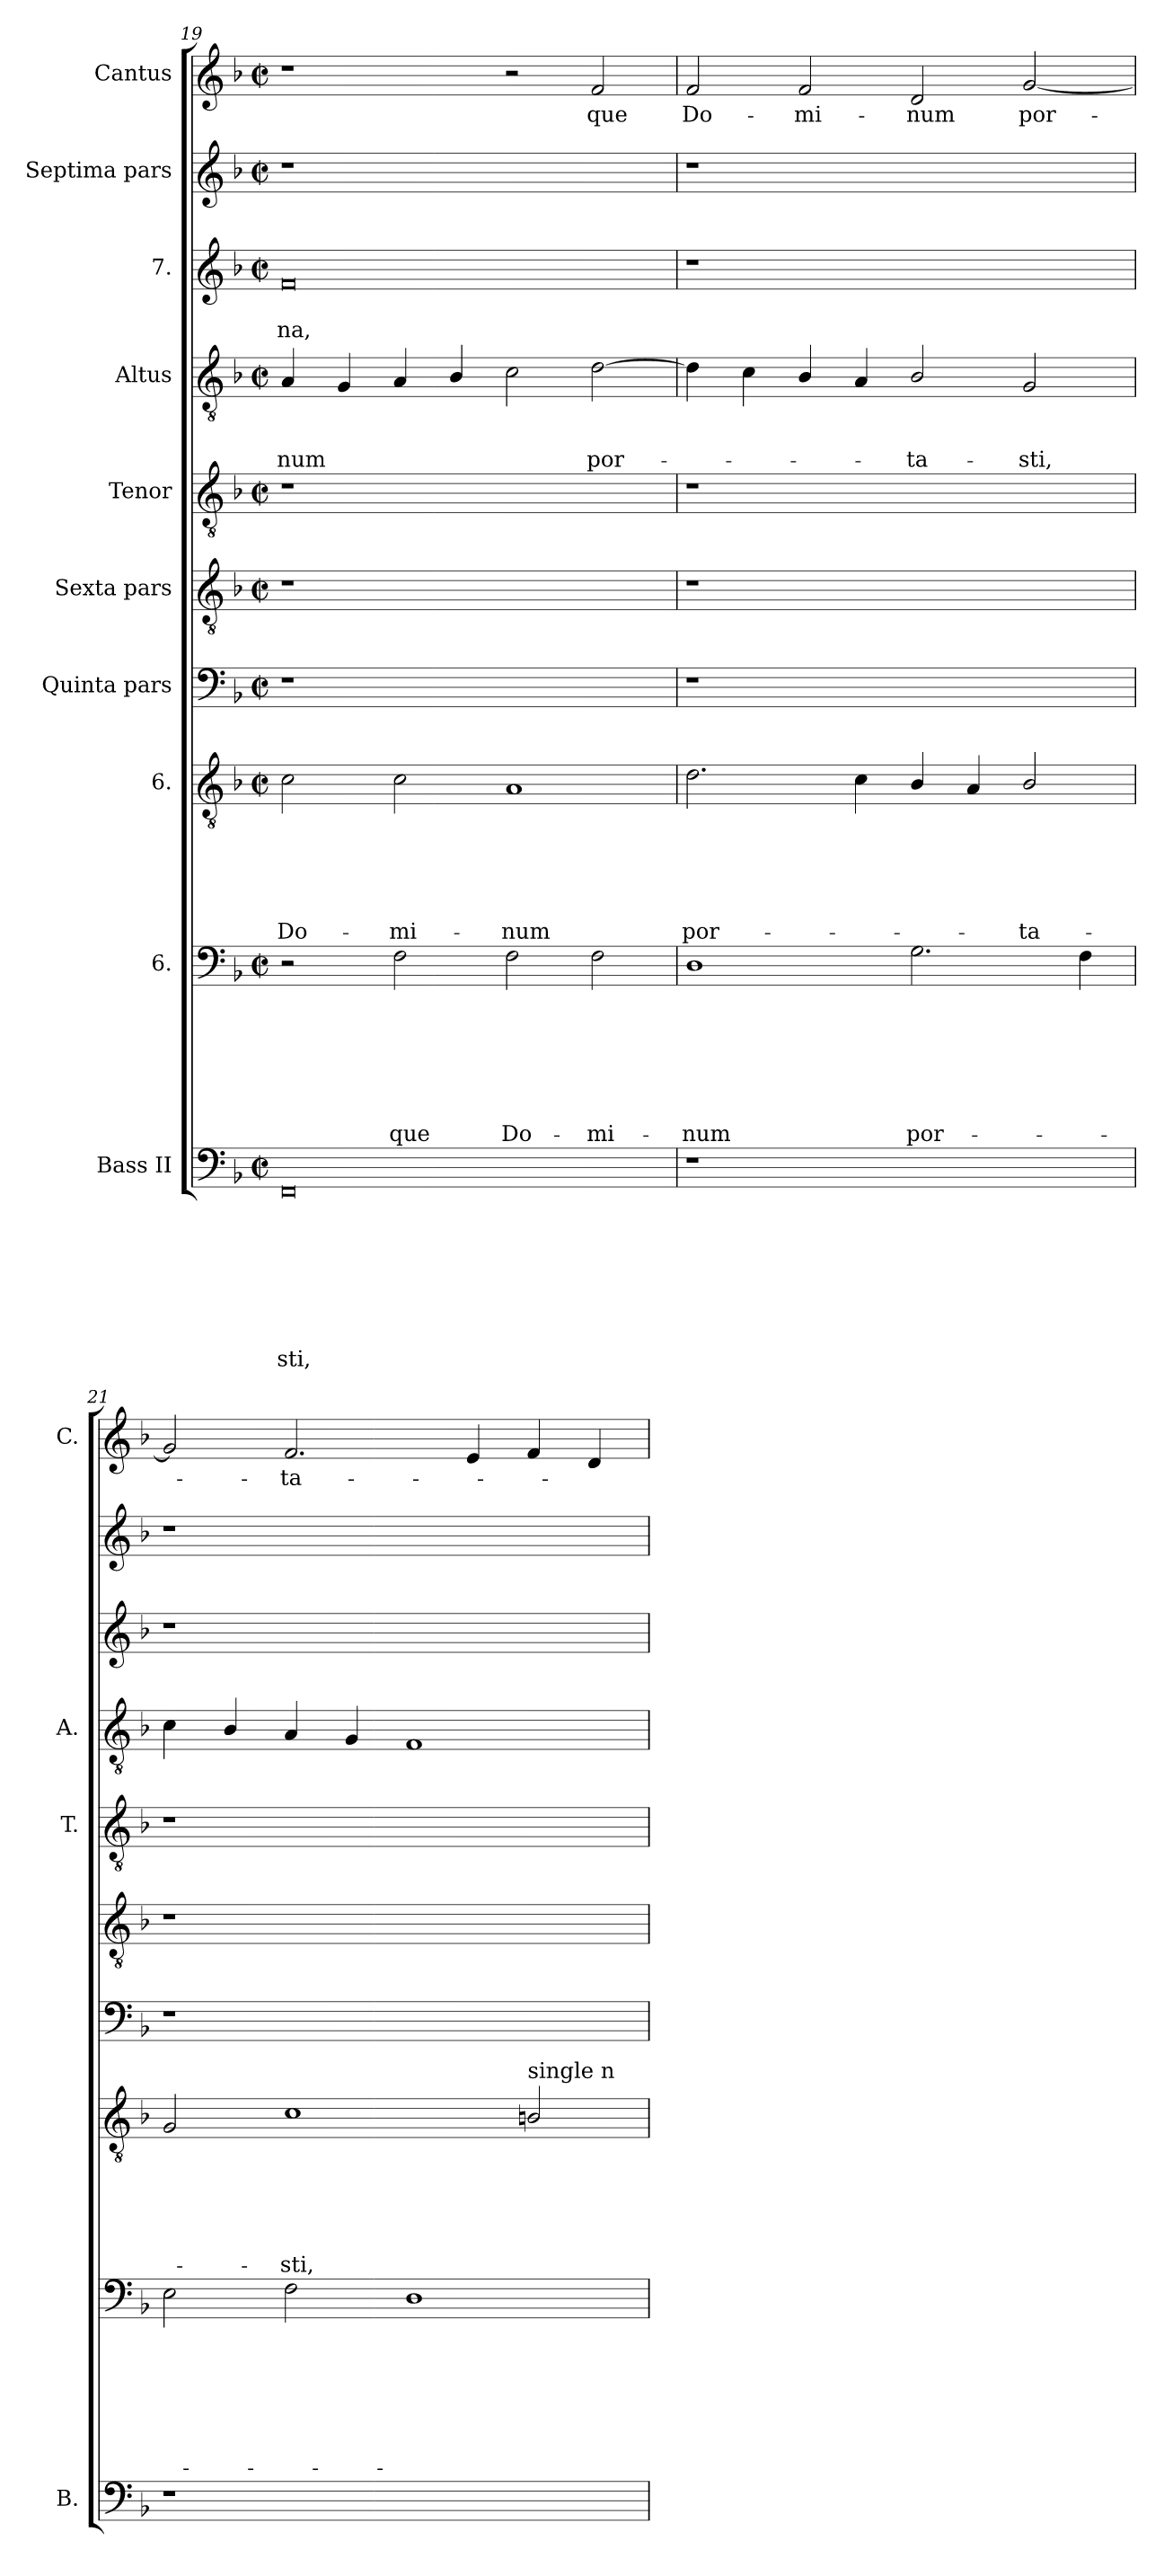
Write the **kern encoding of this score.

**kern	**text	**text	**text	**text	**text	**text	**text	**text	**kern	**text	**text	**text	**text	**text	**text	**text	**kern	**text	**text	**text	**text	**text	**text	**kern	**kern	**kern	**kern	**text	**text	**text	**kern	**text	**text	**kern	**kern	**text
*part10	*part10	*part10	*part10	*part10	*part10	*part10	*part10	*part10	*part9	*part9	*part9	*part9	*part9	*part9	*part9	*part9	*part8	*part8	*part8	*part8	*part8	*part8	*part8	*part7	*part6	*part5	*part4	*part4	*part4	*part4	*part3	*part3	*part3	*part2	*part1	*part1
*staff10	*staff10	*staff10	*staff10	*staff10	*staff10	*staff10	*staff10	*staff10	*staff9	*staff9	*staff9	*staff9	*staff9	*staff9	*staff9	*staff9	*staff8	*staff8	*staff8	*staff8	*staff8	*staff8	*staff8	*staff7	*staff6	*staff5	*staff4	*staff4	*staff4	*staff4	*staff3	*staff3	*staff3	*staff2	*staff1	*staff1
*I"Bass II	*	*	*	*	*	*	*	*	*I"6.	*	*	*	*	*	*	*	*I"6.	*	*	*	*	*	*	*I"Quinta pars	*I"Sexta pars	*I"Tenor	*I"Altus	*	*	*	*I"7.	*	*	*I"Septima pars	*I"Cantus	*
*I'B.	*	*	*	*	*	*	*	*	*	*	*	*	*	*	*	*	*	*	*	*	*	*	*	*	*	*I'T.	*I'A.	*	*	*	*	*	*	*	*I'C.	*
*clefF4	*	*	*	*	*	*	*	*	*clefF4	*	*	*	*	*	*	*	*clefGv2	*	*	*	*	*	*	*clefF4	*clefGv2	*clefGv2	*clefGv2	*	*	*	*clefG2	*	*	*clefG2	*clefG2	*
*k[b-]	*	*	*	*	*	*	*	*	*k[b-]	*	*	*	*	*	*	*	*k[b-]	*	*	*	*	*	*	*k[b-]	*k[b-]	*k[b-]	*k[b-]	*	*	*	*k[b-]	*	*	*k[b-]	*k[b-]	*
*F:	*	*	*	*	*	*	*	*	*F:	*	*	*	*	*	*	*	*F:	*	*	*	*	*	*	*F:	*F:	*F:	*F:	*	*	*	*F:	*	*	*F:	*F:	*
*M2/2	*	*	*	*	*	*	*	*	*M2/2	*	*	*	*	*	*	*	*M2/2	*	*	*	*	*	*	*M2/2	*M2/2	*M2/2	*M2/2	*	*	*	*M2/2	*	*	*M2/2	*M2/2	*
*met(c|)	*	*	*	*	*	*	*	*	*met(c|)	*	*	*	*	*	*	*	*met(c|)	*	*	*	*	*	*	*met(c|)	*met(c|)	*met(c|)	*met(c|)	*	*	*	*met(c|)	*	*	*met(c|)	*met(c|)	*
=19	=19	=19	=19	=19	=19	=19	=19	=19	=19	=19	=19	=19	=19	=19	=19	=19	=19	=19	=19	=19	=19	=19	=19	=19	=19	=19	=19	=19	=19	=19	=19	=19	=19	=19	=19	=19
!	!	!	!	!	!	!	!	!LO:LY:b	!	!	!	!	!	!	!	!	!	!	!	!	!	!	!LO:LY:b	!	!	!	!	!	!	!LO:LY:b	!	!	!LO:LY:b	!	!	!
0FF	.	.	.	.	.	.	.	-sti,	2r	.	.	.	.	.	.	.	2c\	.	.	.	.	.	Do-	1r	1r	1r	4A/	.	.	-num	0f	.	-na,	1r	1r	.
.	.	.	.	.	.	.	.	.	.	.	.	.	.	.	.	.	.	.	.	.	.	.	.	.	.	.	4G/	.	.	.	.	.	.	.	.	.
!	!	!	!	!	!	!	!	!	!	!	!	!	!	!	!	!LO:LY:b	!	!	!	!	!	!	!LO:LY:b	!	!	!	!	!	!	!	!	!	!	!	!	!
.	.	.	.	.	.	.	.	.	2F\	.	.	.	.	.	.	que	2c\	.	.	.	.	.	-mi-	.	.	.	4A/	.	.	.	.	.	.	.	.	.
.	.	.	.	.	.	.	.	.	.	.	.	.	.	.	.	.	.	.	.	.	.	.	.	.	.	.	4B-/	.	.	.	.	.	.	.	.	.
!	!	!	!	!	!	!	!	!	!	!	!	!	!	!	!	!LO:LY:b	!	!	!	!	!	!	!LO:LY:b	!	!	!	!	!	!	!	!	!	!	!	!	!
.	.	.	.	.	.	.	.	.	2F\	.	.	.	.	.	.	Do-	1A	.	.	.	.	.	-num	1ryy	1ryy	1ryy	2c\	.	.	.	.	.	.	1ryy	2r	.
!	!	!	!	!	!	!	!	!	!	!	!	!	!	!	!	!LO:LY:b	!	!	!	!	!	!	!	!	!	!	!	!	!	!LO:LY:b	!	!	!	!	!	!LO:LY:b
.	.	.	.	.	.	.	.	.	2F\	.	.	.	.	.	.	-mi-	.	.	.	.	.	.	.	.	.	.	[>2d\	.	.	por-	.	.	.	.	2f/	que
=20	=20	=20	=20	=20	=20	=20	=20	=20	=20	=20	=20	=20	=20	=20	=20	=20	=20	=20	=20	=20	=20	=20	=20	=20	=20	=20	=20	=20	=20	=20	=20	=20	=20	=20	=20	=20
!	!	!	!	!	!	!	!	!	!	!	!	!	!	!	!	!LO:LY:b	!	!	!	!	!	!	!LO:LY:b	!	!	!	!	!	!	!	!	!	!	!	!	!LO:LY:b
1r	.	.	.	.	.	.	.	.	1D	.	.	.	.	.	.	-num	2.d\	.	.	.	.	.	por-	1r	1r	1r	4d\]	.	.	.	1r	.	.	1r	2f/	Do-
.	.	.	.	.	.	.	.	.	.	.	.	.	.	.	.	.	.	.	.	.	.	.	.	.	.	.	4c\	.	.	.	.	.	.	.	.	.
!	!	!	!	!	!	!	!	!	!	!	!	!	!	!	!	!	!	!	!	!	!	!	!	!	!	!	!	!	!	!	!	!	!	!	!	!LO:LY:b
.	.	.	.	.	.	.	.	.	.	.	.	.	.	.	.	.	.	.	.	.	.	.	.	.	.	.	4B-/	.	.	.	.	.	.	.	2f/	-mi-
.	.	.	.	.	.	.	.	.	.	.	.	.	.	.	.	.	4c\	.	.	.	.	.	.	.	.	.	4A/	.	.	.	.	.	.	.	.	.
!	!	!	!	!	!	!	!	!	!	!	!	!	!	!	!	!LO:LY:b	!	!	!	!	!	!	!	!	!	!	!	!	!	!LO:LY:b	!	!	!	!	!	!LO:LY:b
1ryy	.	.	.	.	.	.	.	.	2.G\	.	.	.	.	.	.	por-	4B-/	.	.	.	.	.	.	1ryy	1ryy	1ryy	2B-/	.	.	-ta-	1ryy	.	.	1ryy	2d/	-num
.	.	.	.	.	.	.	.	.	.	.	.	.	.	.	.	.	4A/	.	.	.	.	.	.	.	.	.	.	.	.	.	.	.	.	.	.	.
!	!	!	!	!	!	!	!	!	!	!	!	!	!	!	!	!	!	!	!	!	!	!	!LO:LY:b	!	!	!	!	!	!	!LO:LY:b	!	!	!	!	!	!LO:LY:b
.	.	.	.	.	.	.	.	.	.	.	.	.	.	.	.	.	2B-/	.	.	.	.	.	-ta-	.	.	.	2G/	.	.	-sti,	.	.	.	.	[<2g/	por-
.	.	.	.	.	.	.	.	.	4F\	.	.	.	.	.	.	.	.	.	.	.	.	.	.	.	.	.	.	.	.	.	.	.	.	.	.	.
!!LO:PB:g=z
=21	=21	=21	=21	=21	=21	=21	=21	=21	=21	=21	=21	=21	=21	=21	=21	=21	=21	=21	=21	=21	=21	=21	=21	=21	=21	=21	=21	=21	=21	=21	=21	=21	=21	=21	=21	=21
1r	.	.	.	.	.	.	.	.	2E\	.	.	.	.	.	.	.	2G/	.	.	.	.	.	.	1r	1r	1r	4c\	.	.	.	1r	.	.	1r	2g/]	.
.	.	.	.	.	.	.	.	.	.	.	.	.	.	.	.	.	.	.	.	.	.	.	.	.	.	.	4B-/	.	.	.	.	.	.	.	.	.
!	!	!	!	!	!	!	!	!	!	!	!	!	!	!	!	!	!	!	!	!	!	!	!LO:LY:b	!	!	!	!	!	!	!	!	!	!	!	!	!LO:LY:b
.	.	.	.	.	.	.	.	.	2F\	.	.	.	.	.	.	.	1c	.	.	.	.	.	-sti,	.	.	.	4A/	.	.	.	.	.	.	.	2.f/	-ta-
.	.	.	.	.	.	.	.	.	.	.	.	.	.	.	.	.	.	.	.	.	.	.	.	.	.	.	4G/	.	.	.	.	.	.	.	.	.
1ryy	.	.	.	.	.	.	.	.	1D	.	.	.	.	.	.	.	.	.	.	.	.	.	.	1ryy	1ryy	1ryy	1F	.	.	.	1ryy	.	.	1ryy	.	.
.	.	.	.	.	.	.	.	.	.	.	.	.	.	.	.	.	.	.	.	.	.	.	.	.	.	.	.	.	.	.	.	.	.	.	4e/	.
!	!	!	!	!	!	!	!	!	!	!	!	!	!	!	!	!	!LO:TX:a:t=single n	!	!	!	!	!	!	!	!	!	!	!	!	!	!	!	!	!	!	!
.	.	.	.	.	.	.	.	.	.	.	.	.	.	.	.	.	2B/	.	.	.	.	.	.	.	.	.	.	.	.	.	.	.	.	.	4f/	.
.	.	.	.	.	.	.	.	.	.	.	.	.	.	.	.	.	.	.	.	.	.	.	.	.	.	.	.	.	.	.	.	.	.	.	4d/	.
=	=	=	=	=	=	=	=	=	=	=	=	=	=	=	=	=	=	=	=	=	=	=	=	=	=	=	=	=	=	=	=	=	=	=	=	=
*-	*-	*-	*-	*-	*-	*-	*-	*-	*-	*-	*-	*-	*-	*-	*-	*-	*-	*-	*-	*-	*-	*-	*-	*-	*-	*-	*-	*-	*-	*-	*-	*-	*-	*-	*-	*-
